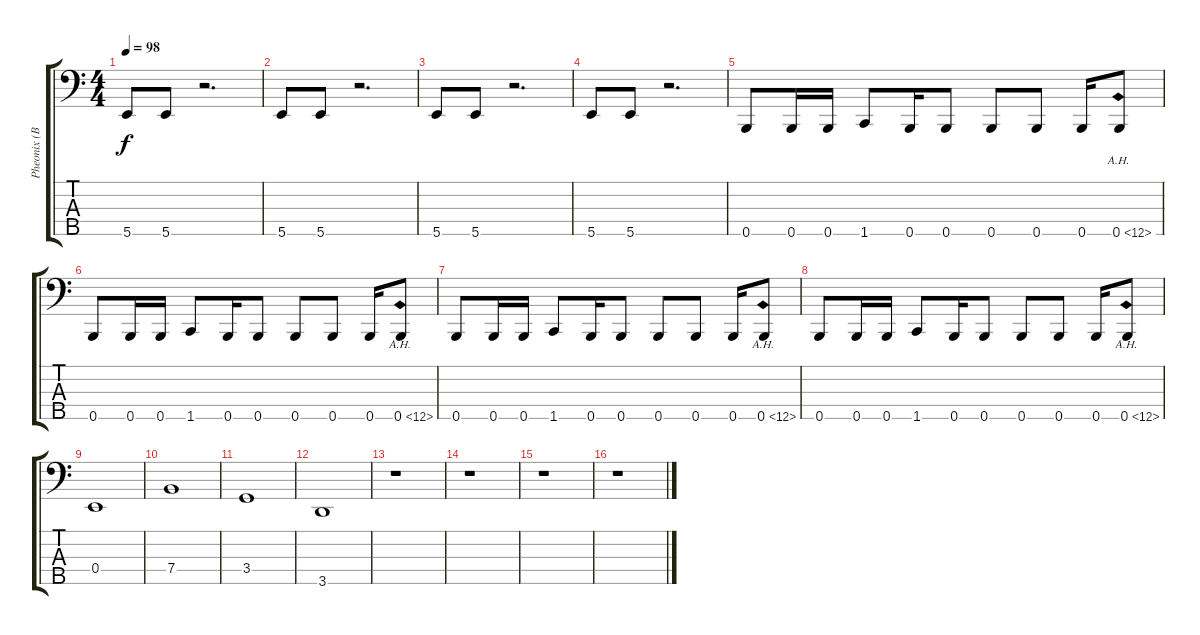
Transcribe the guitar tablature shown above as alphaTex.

\track ("Pheonix (Bass)" "Pheonix (B") {instrument electricbassfinger}
\staff {score tabs}
\tuning (G2 D2 A1 E1 B0) {hide}
\ts (4 4)
\tempo 98
\clef f4
\ks c
5.5.8{dy f instrument electricbassfinger} 5.5.8 r.2{d} |
5.5.8 5.5.8 r.2{d} |
5.5.8 5.5.8 r.2{d} |
5.5.8 5.5.8 r.2{d} |
0.5.8 0.5.16 0.5.16 1.5.8 0.5.16 0.5.8 0.5.8 0.5.8 0.5.16 0.5{ah 12}.8 |
0.5.8 0.5.16 0.5.16 1.5.8 0.5.16 0.5.8 0.5.8 0.5.8 0.5.16 0.5{ah 12}.8 |
0.5.8 0.5.16 0.5.16 1.5.8 0.5.16 0.5.8 0.5.8 0.5.8 0.5.16 0.5{ah 12}.8 |
0.5.8 0.5.16 0.5.16 1.5.8 0.5.16 0.5.8 0.5.8 0.5.8 0.5.16 0.5{ah 12}.8 |
0.4.1 |
7.4.1 |
3.4.1 |
3.5.1 |
r.1 |
r.1 |
r.1 |
r.1
